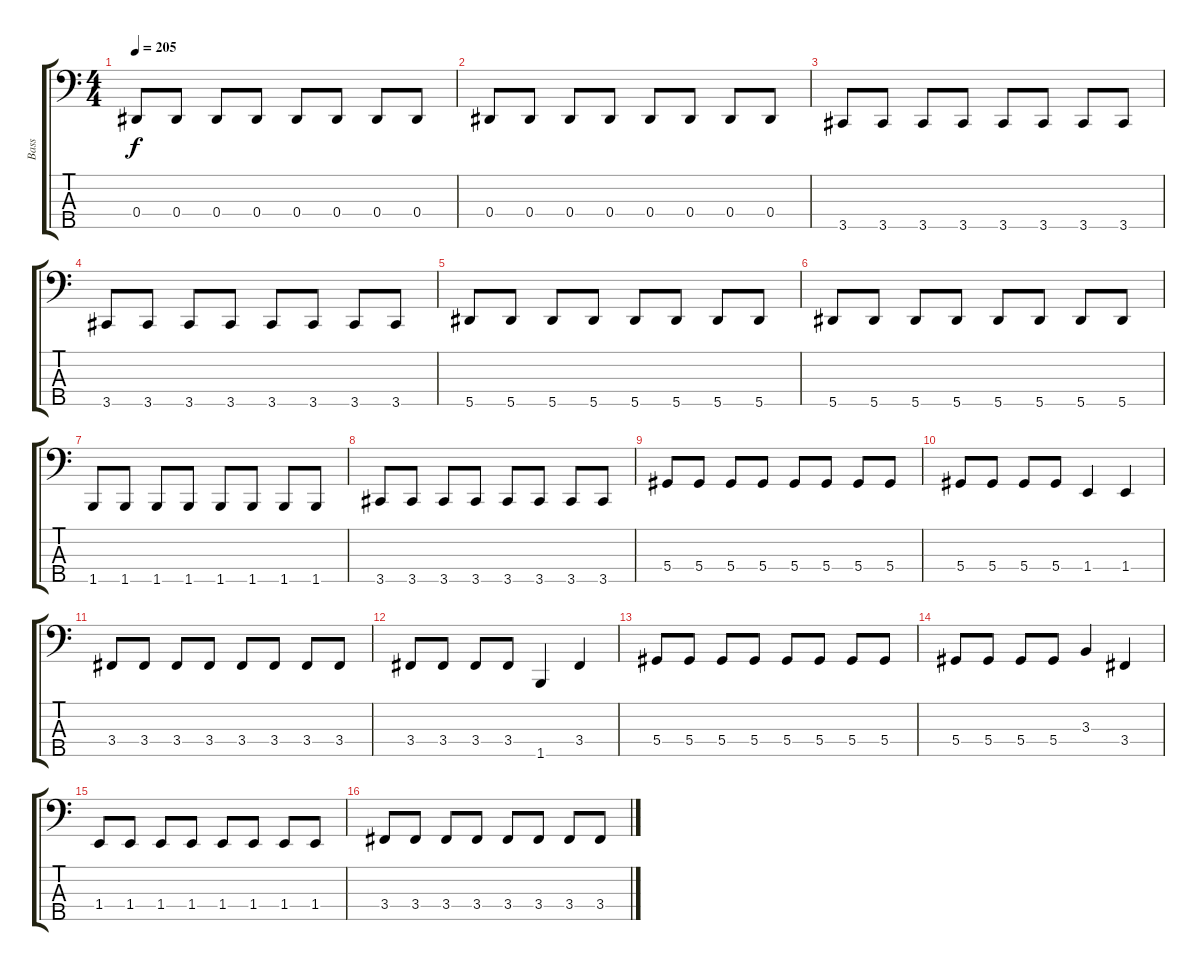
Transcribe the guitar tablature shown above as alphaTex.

\track ("Bass" "Bass") {instrument electricbasspick}
\staff {score tabs}
\tuning (Gb2 Db2 Ab1 Eb1 Bb0) {hide}
\ts (4 4)
\tempo 205
\clef f4
\ks c
0.4.8{dy f} 0.4.8 0.4.8 0.4.8 0.4.8 0.4.8 0.4.8 0.4.8 |
0.4.8 0.4.8 0.4.8 0.4.8 0.4.8 0.4.8 0.4.8 0.4.8 |
3.5.8 3.5.8 3.5.8 3.5.8 3.5.8 3.5.8 3.5.8 3.5.8 |
3.5.8 3.5.8 3.5.8 3.5.8 3.5.8 3.5.8 3.5.8 3.5.8 |
5.5.8 5.5.8 5.5.8 5.5.8 5.5.8 5.5.8 5.5.8 5.5.8 |
5.5.8 5.5.8 5.5.8 5.5.8 5.5.8 5.5.8 5.5.8 5.5.8 |
1.5.8 1.5.8 1.5.8 1.5.8 1.5.8 1.5.8 1.5.8 1.5.8 |
3.5.8 3.5.8 3.5.8 3.5.8 3.5.8 3.5.8 3.5.8 3.5.8 |
5.4.8 5.4.8 5.4.8 5.4.8 5.4.8 5.4.8 5.4.8 5.4.8 |
5.4.8 5.4.8 5.4.8 5.4.8 1.4.4 1.4.4 |
3.4.8 3.4.8 3.4.8 3.4.8 3.4.8 3.4.8 3.4.8 3.4.8 |
3.4.8 3.4.8 3.4.8 3.4.8 1.5.4 3.4.4 |
5.4.8 5.4.8 5.4.8 5.4.8 5.4.8 5.4.8 5.4.8 5.4.8 |
5.4.8 5.4.8 5.4.8 5.4.8 3.3.4 3.4.4 |
1.4.8 1.4.8 1.4.8 1.4.8 1.4.8 1.4.8 1.4.8 1.4.8 |
3.4.8 3.4.8 3.4.8 3.4.8 3.4.8 3.4.8 3.4.8 3.4.8
